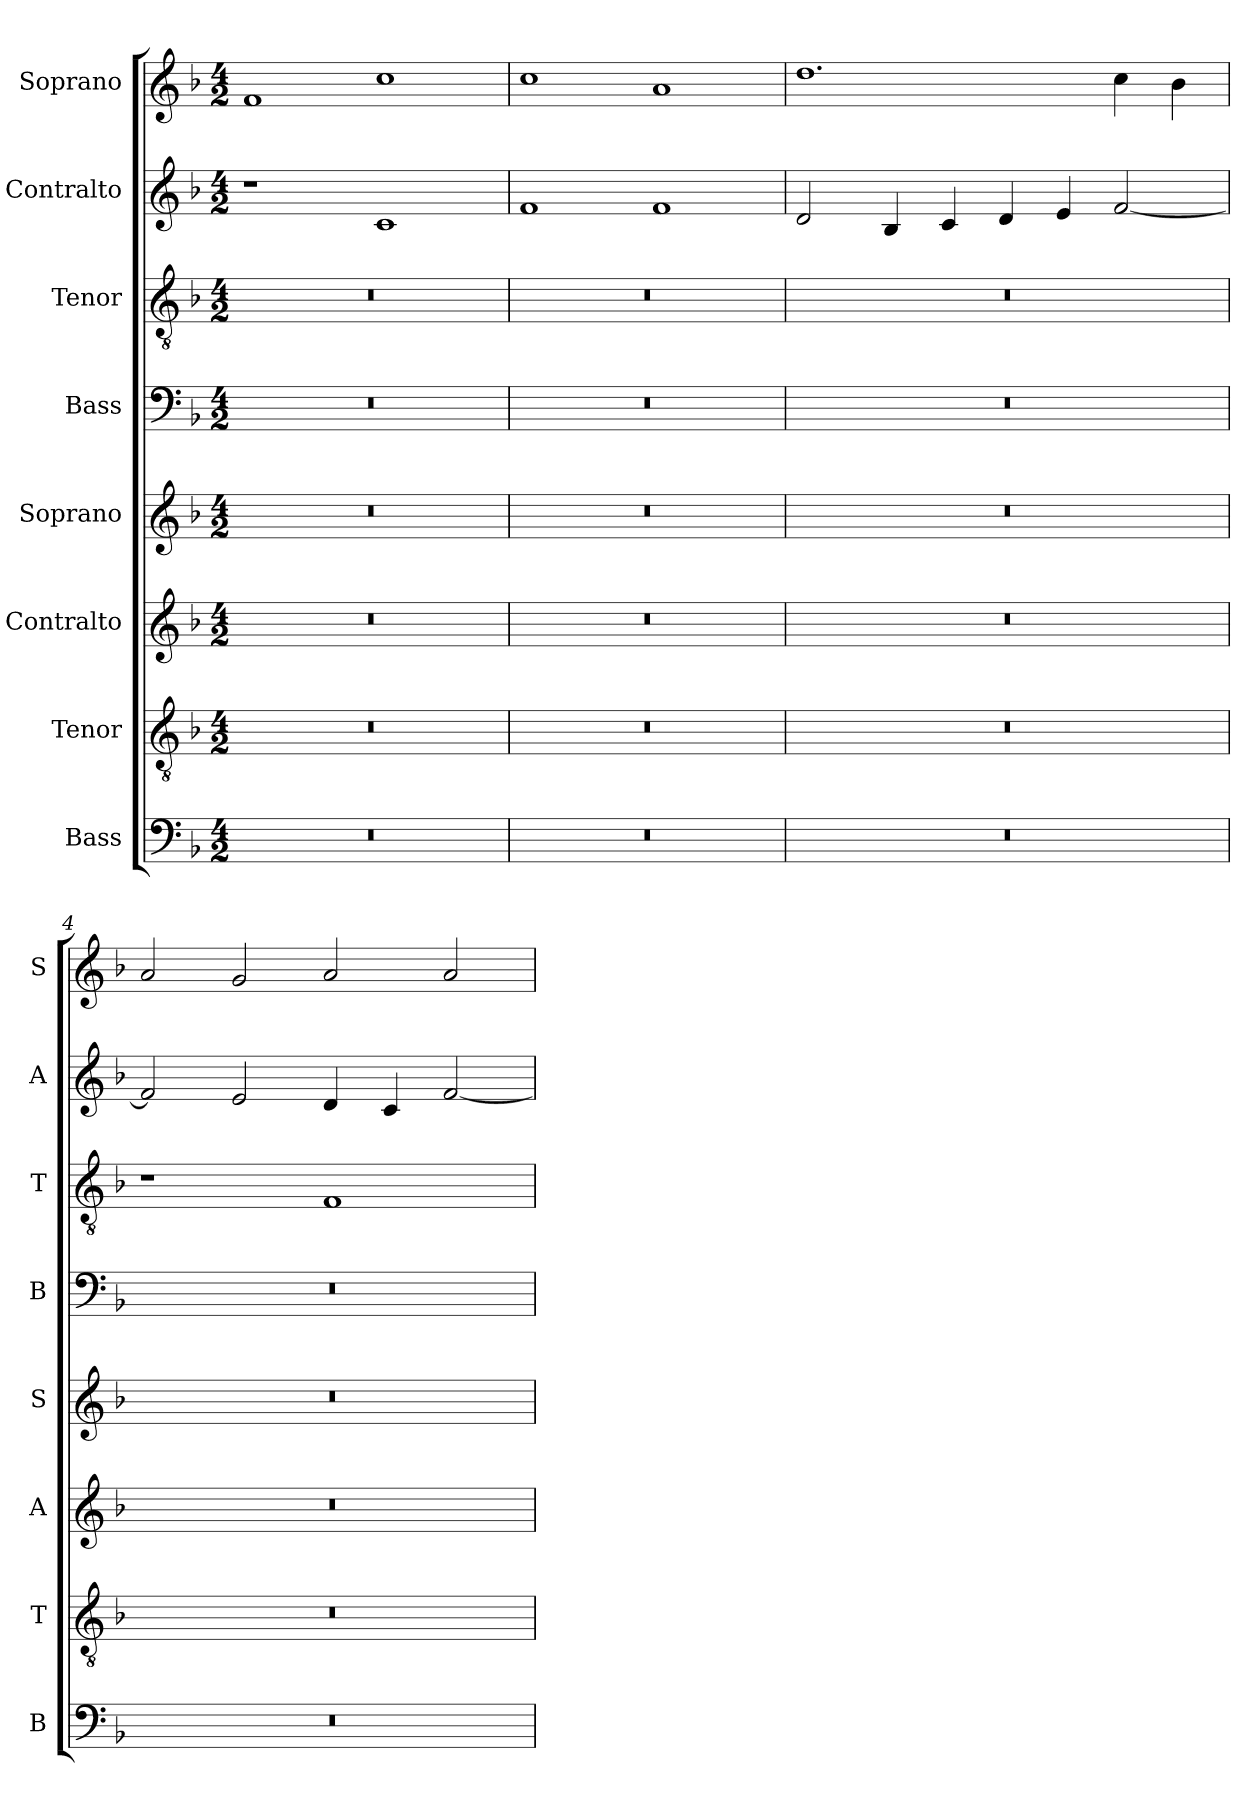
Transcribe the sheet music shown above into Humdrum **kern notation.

**kern	**kern	**kern	**kern	**kern	**kern	**kern	**kern
*part8	*part7	*part6	*part5	*part4	*part3	*part2	*part1
*staff8	*staff7	*staff6	*staff5	*staff4	*staff3	*staff2	*staff1
*I"Bass	*I"Tenor	*I"Contralto	*I"Soprano	*I"Bass	*I"Tenor	*I"Contralto	*I"Soprano
*I'B	*I'T	*I'A	*I'S	*I'B	*I'T	*I'A	*I'S
*clefF4	*clefGv2	*clefG2	*clefG2	*clefF4	*clefGv2	*clefG2	*clefG2
*k[b-]	*k[b-]	*k[b-]	*k[b-]	*k[b-]	*k[b-]	*k[b-]	*k[b-]
*F:ion	*F:ion	*F:ion	*F:ion	*F:ion	*F:ion	*F:ion	*F:ion
*M4/2	*M4/2	*M4/2	*M4/2	*M4/2	*M4/2	*M4/2	*M4/2
=1	=1	=1	=1	=1	=1	=1	=1
0r	0r	0r	0r	0r	0r	1r	1f
.	.	.	.	.	.	1c	1cc
=2	=2	=2	=2	=2	=2	=2	=2
0r	0r	0r	0r	0r	0r	1f	1cc
.	.	.	.	.	.	1f	1a
=3	=3	=3	=3	=3	=3	=3	=3
0r	0r	0r	0r	0r	0r	2d	1.dd
.	.	.	.	.	.	4B-	.
.	.	.	.	.	.	4c	.
.	.	.	.	.	.	4d	.
.	.	.	.	.	.	4e	.
.	.	.	.	.	.	[2f	4cc
.	.	.	.	.	.	.	4b-
=4	=4	=4	=4	=4	=4	=4	=4
0r	0r	0r	0r	0r	1r	2f]	2a
.	.	.	.	.	.	2e	2g
.	.	.	.	.	1F	4d	2a
.	.	.	.	.	.	4c	.
.	.	.	.	.	.	[2f	2a
=	=	=	=	=	=	=	=
*-	*-	*-	*-	*-	*-	*-	*-
